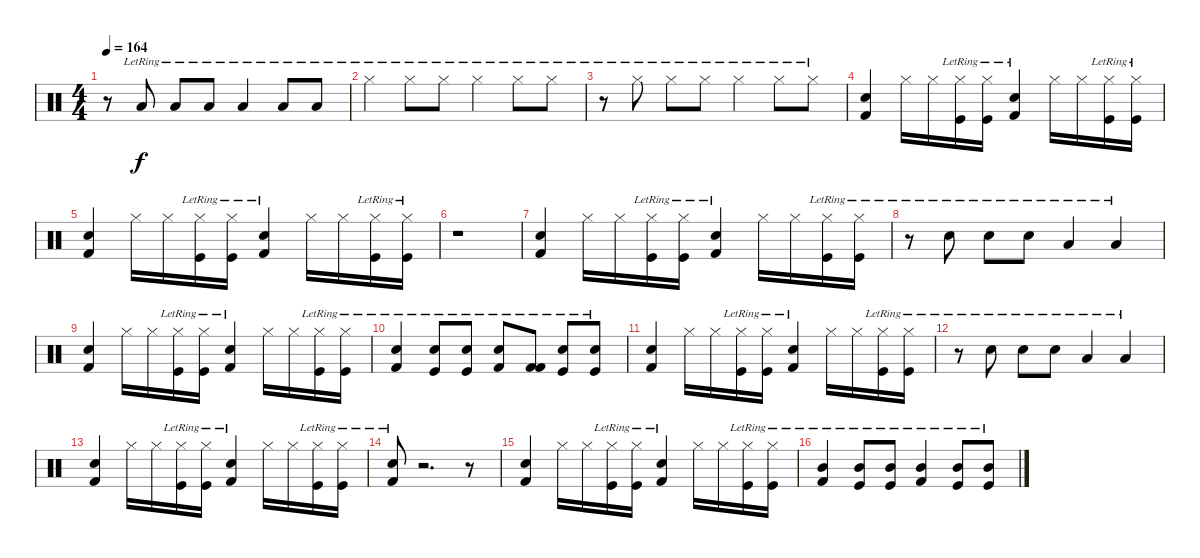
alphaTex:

\track "" {instrument percussion}
\staff {score}
\articulation defaults
\ts (4 4)
\tempo 164
\clef neutral
\ks c
r.8{dy f} "Low Tom (hit)"{lr}.8 "Low Tom (hit)"{lr}.8 "Low Tom (hit)"{lr}.8 "Low Tom (hit)"{lr}.4 "Low Tom (hit)"{lr}.8 "Low Tom (hit)"{lr}.8 |
"Hi-Hat (closed)"{lr}.4 "Hi-Hat (closed)"{lr}.8 "Hi-Hat (closed)"{lr}.8 "Hi-Hat (closed)"{lr}.4 "Hi-Hat (closed)"{lr}.8 "Hi-Hat (closed)"{lr}.8 |
r.8 "Hi-Hat (closed)"{lr}.8 "Hi-Hat (closed)"{lr}.8 "Hi-Hat (closed)"{lr}.8 "Hi-Hat (closed)"{lr}.4 "Hi-Hat (closed)"{lr}.8 "Hi-Hat (closed)"{lr}.8 |
("Snare (hit) 2" "Kick (hit) 2").4 "Hi-Hat (closed)".16 "Hi-Hat (closed)".16 ("Hi-Hat (closed)"{lr} "Kick (hit)"{lr}).16 ("Hi-Hat (closed)"{lr} "Kick (hit)"{lr}).16 ("Snare (hit) 2"{lr} "Kick (hit) 2"{lr}).4 "Hi-Hat (closed)".16 "Hi-Hat (closed)".16 ("Hi-Hat (closed)"{lr} "Kick (hit)"{lr}).16 ("Hi-Hat (closed)"{lr} "Kick (hit)"{lr}).16 |
("Snare (hit) 2" "Kick (hit) 2").4 "Hi-Hat (closed)".16 "Hi-Hat (closed)".16 ("Hi-Hat (closed)"{lr} "Kick (hit)"{lr}).16 ("Hi-Hat (closed)"{lr} "Kick (hit)"{lr}).16 ("Snare (hit) 2"{lr} "Kick (hit) 2"{lr}).4 "Hi-Hat (closed)".16 "Hi-Hat (closed)".16 ("Hi-Hat (closed)"{lr} "Kick (hit)"{lr}).16 ("Hi-Hat (closed)"{lr} "Kick (hit)"{lr}).16 |
r.1 |
("Snare (hit) 2" "Kick (hit) 2").4 "Hi-Hat (closed)".16 "Hi-Hat (closed)".16 ("Hi-Hat (closed)"{lr} "Kick (hit)"{lr}).16 ("Hi-Hat (closed)"{lr} "Kick (hit)"{lr}).16 ("Snare (hit) 2"{lr} "Kick (hit) 2"{lr}).4 "Hi-Hat (closed)".16 "Hi-Hat (closed)".16 ("Hi-Hat (closed)"{lr} "Kick (hit)"{lr}).16 ("Hi-Hat (closed)"{lr} "Kick (hit)"{lr}).16 |
r.8 "Electric Snare (hit)"{lr}.8 "Electric Snare (hit)"{lr}.8 "Electric Snare (hit)"{lr}.8 "Low Tom (hit)"{lr}.4 "Low Tom (hit)"{lr}.4 |
("Snare (hit) 2" "Kick (hit) 2").4 "Hi-Hat (closed)".16 "Hi-Hat (closed)".16 ("Hi-Hat (closed)"{lr} "Kick (hit)"{lr}).16 ("Hi-Hat (closed)"{lr} "Kick (hit)"{lr}).16 ("Snare (hit) 2"{lr} "Kick (hit) 2"{lr}).4 "Hi-Hat (closed)".16 "Hi-Hat (closed)".16 ("Hi-Hat (closed)"{lr} "Kick (hit)"{lr}).16 ("Hi-Hat (closed)"{lr} "Kick (hit)"{lr}).16 |
("Electric Snare (hit)"{lr} "Kick (hit) 2"{lr}).4 ("Electric Snare (hit)"{lr} "Kick (hit)"{lr}).8 ("Electric Snare (hit)"{lr} "Kick (hit)"{lr}).8 ("Electric Snare (hit)"{lr} "Kick (hit) 2"{lr}).8 ("Kick (hit) 2"{lr} "Kick (hit) 2"{lr}).8 ("Snare (hit) 2"{lr} "Kick (hit)"{lr}).8 ("Hand Clap (hit)"{lr} "Kick (hit)"{lr}).8 |
("Snare (hit) 2" "Kick (hit) 2").4 "Hi-Hat (closed)".16 "Hi-Hat (closed)".16 ("Hi-Hat (closed)"{lr} "Kick (hit)"{lr}).16 ("Hi-Hat (closed)"{lr} "Kick (hit)"{lr}).16 ("Snare (hit) 2"{lr} "Kick (hit) 2"{lr}).4 "Hi-Hat (closed)".16 "Hi-Hat (closed)".16 ("Hi-Hat (closed)"{lr} "Kick (hit)"{lr}).16 ("Hi-Hat (closed)"{lr} "Kick (hit)"{lr}).16 |
r.8 "Electric Snare (hit)"{lr}.8 "Electric Snare (hit)"{lr}.8 "Electric Snare (hit)"{lr}.8 "Low Tom (hit)"{lr}.4 "Low Tom (hit)"{lr}.4 |
("Snare (hit) 2" "Kick (hit) 2").4 "Hi-Hat (closed)".16 "Hi-Hat (closed)".16 ("Hi-Hat (closed)"{lr} "Kick (hit)"{lr}).16 ("Hi-Hat (closed)"{lr} "Kick (hit)"{lr}).16 ("Snare (hit) 2"{lr} "Kick (hit) 2"{lr}).4 "Hi-Hat (closed)".16 "Hi-Hat (closed)".16 ("Hi-Hat (closed)"{lr} "Kick (hit)"{lr}).16 ("Hi-Hat (closed)"{lr} "Kick (hit)"{lr}).16 |
("Snare (hit) 2"{lr} "Kick (hit) 2"{lr}).8 r.2{d} r.8 |
("Snare (hit) 2" "Kick (hit) 2").4 "Hi-Hat (closed)".16 "Hi-Hat (closed)".16 ("Hi-Hat (closed)"{lr} "Kick (hit)"{lr}).16 ("Hi-Hat (closed)"{lr} "Kick (hit)"{lr}).16 ("Snare (hit) 2"{lr} "Kick (hit) 2"{lr}).4 "Hi-Hat (closed)".16 "Hi-Hat (closed)".16 ("Hi-Hat (closed)"{lr} "Kick (hit)"{lr}).16 ("Hi-Hat (closed)"{lr} "Kick (hit)"{lr}).16 |
("Mid Tom (hit)"{lr} "Kick (hit) 2"{lr}).4 ("Mid Tom (hit)"{lr} "Kick (hit)"{lr}).8 ("Mid Tom (hit)"{lr} "Kick (hit)"{lr}).8 ("Mid Tom (hit)"{lr} "Kick (hit) 2"{lr}).4 ("Mid Tom (hit)"{lr} "Kick (hit)"{lr}).8 ("Mid Tom (hit)"{lr} "Kick (hit)"{lr}).8
